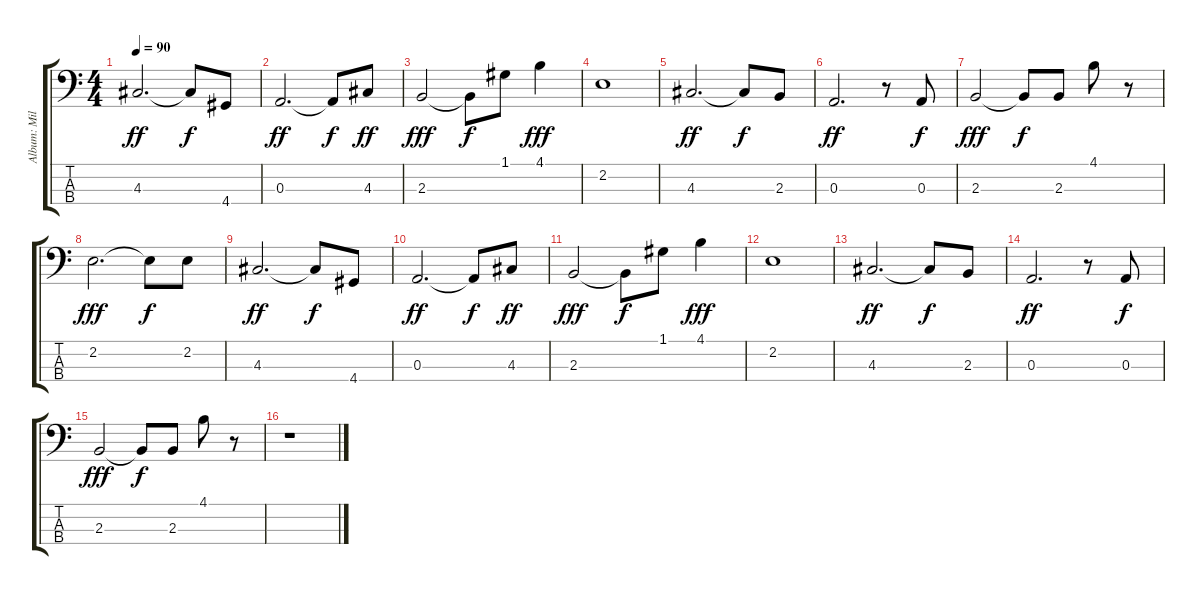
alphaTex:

\track ("Album: Millenium" "Album: Mil") {instrument electricbassfinger}
\staff {score tabs}
\tuning (G2 D2 A1 E1) {hide}
\ts (4 4)
\tempo 90
\clef f4
\ks c
4.3.2{d dy ff} 4.3{t}.8{dy f} 4.4.8 |
0.3.2{d dy ff} 0.3{t}.8{dy f} 4.3.8{dy ff} |
2.3.2{dy fff} 2.3{t}.8{dy f} 1.1.8 4.1.4{dy fff} |
2.2.1 |
4.3.2{d dy ff} 4.3{t}.8{dy f} 2.3.8 |
0.3.2{d dy ff} r.8 0.3.8{dy f} |
2.3.2{dy fff} 2.3{t}.8{dy f} 2.3.8 4.1.8 r.8 |
2.2.2{d dy fff} 2.2{t}.8{dy f} 2.2.8 |
4.3.2{d dy ff} 4.3{t}.8{dy f} 4.4.8 |
0.3.2{d dy ff} 0.3{t}.8{dy f} 4.3.8{dy ff} |
2.3.2{dy fff} 2.3{t}.8{dy f} 1.1.8 4.1.4{dy fff} |
2.2.1 |
4.3.2{d dy ff} 4.3{t}.8{dy f} 2.3.8 |
0.3.2{d dy ff} r.8 0.3.8{dy f} |
2.3.2{dy fff} 2.3{t}.8{dy f} 2.3.8 4.1.8 r.8 |
r.1
